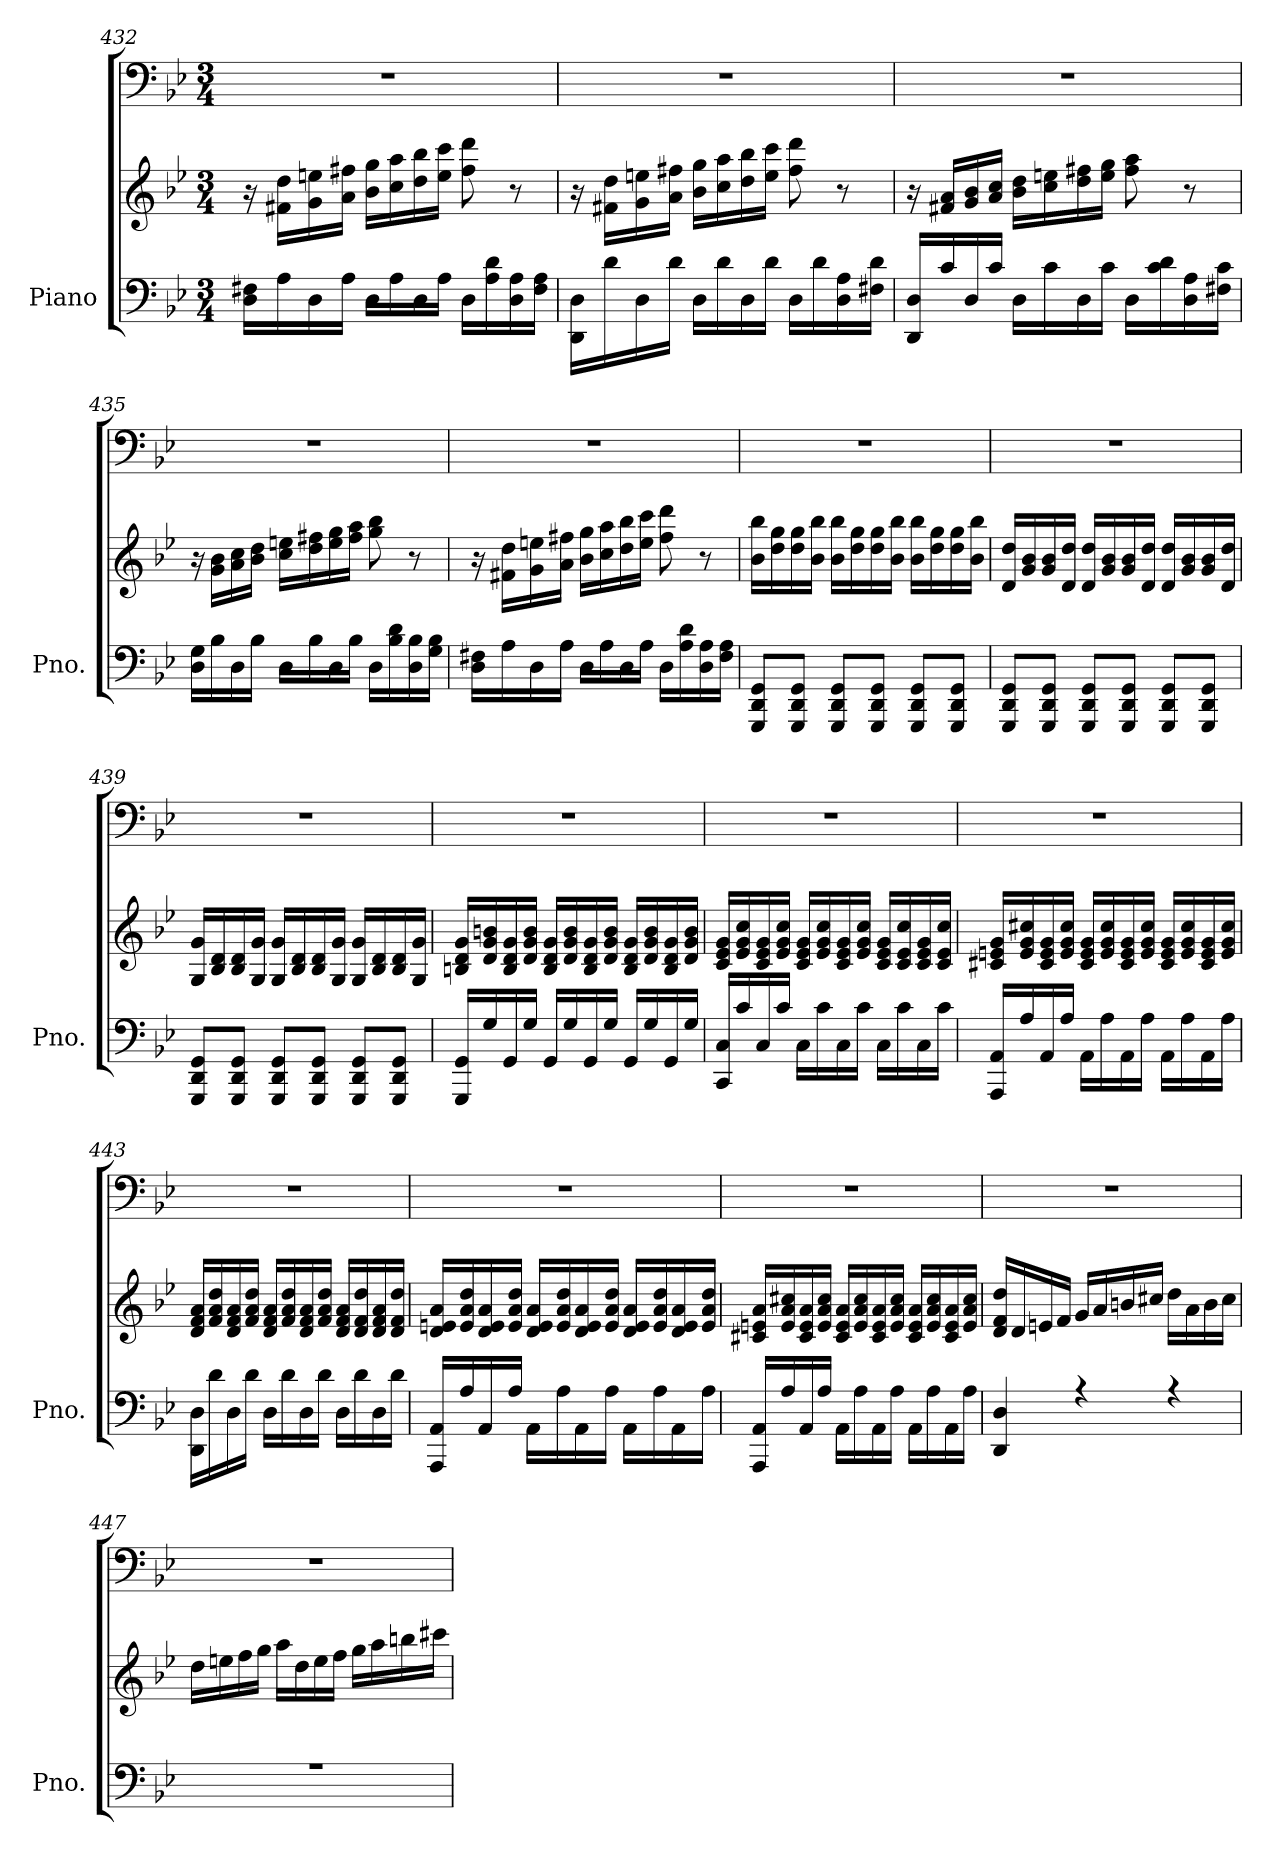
**kern	**kern	**kern
*part1	*part1	*part1
*staff3	*staff2	*staff1
*I"Piano	*	*
*I'Pno.	*	*
!!LO:LB:g=z
*clefF4	*clefG2	*clefF4
*k[b-e-]	*k[b-e-]	*k[b-e-]
*M3/4	*M3/4	*M3/4
=432	=432	=432
*^	*	*
16D\ 16F#X\LL	2.ryy	16r	2.r
16A\	.	16f#X\ 16dd\LL	.
16D\	.	16g\ 16een\	.
16A\JJ	.	16a\ 16ff#X\JJ	.
16D\LL	.	16b-\ 16gg\LL	.
16A\	.	16cc\ 16aa\	.
16D\	.	16dd\ 16bb-\	.
16A\JJ	.	16ee\ 16ccc\JJ	.
16D\LL	.	8ff#\ 8ddd\	.
16A\ 16d\	.	.	.
16D\ 16A\	.	8r	.
16F#\ 16A\JJ	.	.	.
=433	=433	=433	=433
16DD\ 16D\LL	2.ryy	16r	2.r
16d\	.	16f#X\ 16dd\LL	.
16D\	.	16g\ 16een\	.
16d\JJ	.	16a\ 16ff#X\JJ	.
16D\LL	.	16b-\ 16gg\LL	.
16d\	.	16cc\ 16aa\	.
16D\	.	16dd\ 16bb-\	.
16d\JJ	.	16ee\ 16ccc\JJ	.
16D\LL	.	8ff#\ 8ddd\	.
16d\	.	.	.
16D\ 16A\	.	8r	.
16F#X\ 16d\JJ	.	.	.
!!LO:PB:g=z
=434	=434	=434	=434
16DD/ 16D/LL	2.ryy	16r	2.r
16c/	.	16f#X/ 16a/LL	.
16D/	.	16g/ 16b-/	.
16c/JJ	.	16a/ 16cc/JJ	.
16D\LL	.	16b-\ 16dd\LL	.
16c\	.	16cc\ 16een\	.
16D\	.	16dd\ 16ff#X\	.
16c\JJ	.	16ee\ 16gg\JJ	.
16D\LL	.	8ff#\ 8aa\	.
16c\ 16d\	.	.	.
16D\ 16A\	.	8r	.
16F#X\ 16c\JJ	.	.	.
!!LO:LB:g=z
=435	=435	=435	=435
16D\ 16G\LL	2.ryy	16r	2.r
16B-\	.	16g\ 16b-\LL	.
16D\	.	16a\ 16cc\	.
16B-\JJ	.	16b-\ 16dd\JJ	.
16D\LL	.	16cc\ 16een\LL	.
16B-\	.	16dd\ 16ff#X\	.
16D\	.	16ee\ 16gg\	.
16B-\JJ	.	16ff#\ 16aa\JJ	.
16D\LL	.	8gg\ 8bb-\	.
16B-\ 16d\	.	.	.
16D\ 16B-\	.	8r	.
16G\ 16B-\JJ	.	.	.
=436	=436	=436	=436
16D\ 16F#X\LL	2.ryy	16r	2.r
16A\	.	16f#X\ 16dd\LL	.
16D\	.	16g\ 16een\	.
16A\JJ	.	16a\ 16ff#X\JJ	.
16D\LL	.	16b-\ 16gg\LL	.
16A\	.	16cc\ 16aa\	.
16D\	.	16dd\ 16bb-\	.
16A\JJ	.	16ee\ 16ccc\JJ	.
16D\LL	.	8ff#\ 8ddd\	.
16A\ 16d\	.	.	.
16D\ 16A\	.	8r	.
16F#\ 16A\JJ	.	.	.
=437	=437	=437	=437
8GGG/ 8DD/ 8GG/L	2.ryy	16b-\ 16bb-\LL	2.r
.	.	16dd\ 16gg\	.
8GGG/ 8DD/ 8GG/J	.	16dd\ 16gg\	.
.	.	16b-\ 16bb-\JJ	.
8GGG/ 8DD/ 8GG/L	.	16b-\ 16bb-\LL	.
.	.	16dd\ 16gg\	.
8GGG/ 8DD/ 8GG/J	.	16dd\ 16gg\	.
.	.	16b-\ 16bb-\JJ	.
8GGG/ 8DD/ 8GG/L	.	16b-\ 16bb-\LL	.
.	.	16dd\ 16gg\	.
8GGG/ 8DD/ 8GG/J	.	16dd\ 16gg\	.
.	.	16b-\ 16bb-\JJ	.
!!LO:LB:g=z
=438	=438	=438	=438
8GGG/ 8DD/ 8GG/L	2.ryy	16d/ 16dd/LL	2.r
.	.	16g/ 16b-/	.
8GGG/ 8DD/ 8GG/J	.	16g/ 16b-/	.
.	.	16d/ 16dd/JJ	.
8GGG/ 8DD/ 8GG/L	.	16d/ 16dd/LL	.
.	.	16g/ 16b-/	.
8GGG/ 8DD/ 8GG/J	.	16g/ 16b-/	.
.	.	16d/ 16dd/JJ	.
8GGG/ 8DD/ 8GG/L	.	16d/ 16dd/LL	.
.	.	16g/ 16b-/	.
8GGG/ 8DD/ 8GG/J	.	16g/ 16b-/	.
.	.	16d/ 16dd/JJ	.
!!LO:PB:g=z
=439	=439	=439	=439
8GGG/ 8DD/ 8GG/L	2.ryy	16G/ 16g/LL	2.r
.	.	16B-/ 16d/	.
8GGG/ 8DD/ 8GG/J	.	16B-/ 16d/	.
.	.	16G/ 16g/JJ	.
8GGG/ 8DD/ 8GG/L	.	16G/ 16g/LL	.
.	.	16B-/ 16d/	.
8GGG/ 8DD/ 8GG/J	.	16B-/ 16d/	.
.	.	16G/ 16g/JJ	.
8GGG/ 8DD/ 8GG/L	.	16G/ 16g/LL	.
.	.	16B-/ 16d/	.
8GGG/ 8DD/ 8GG/J	.	16B-/ 16d/	.
.	.	16G/ 16g/JJ	.
=440	=440	=440	=440
16GGG/ 16GG/LL	2.ryy	16Bn/ 16d/ 16g/LL	2.r
16G/	.	16d/ 16g/ 16bn/	.
16GG/	.	16B/ 16d/ 16g/	.
16G/JJ	.	16d/ 16g/ 16b/JJ	.
16GG/LL	.	16B/ 16d/ 16g/LL	.
16G/	.	16d/ 16g/ 16b/	.
16GG/	.	16B/ 16d/ 16g/	.
16G/JJ	.	16d/ 16g/ 16b/JJ	.
16GG/LL	.	16B/ 16d/ 16g/LL	.
16G/	.	16d/ 16g/ 16b/	.
16GG/	.	16B/ 16d/ 16g/	.
16G/JJ	.	16d/ 16g/ 16b/JJ	.
=441	=441	=441	=441
16CC/ 16C/LL	2.ryy	16c/ 16e-/ 16g/LL	2.r
16c/	.	16e-/ 16g/ 16cc/	.
16C/	.	16c/ 16e-/ 16g/	.
16c/JJ	.	16e-/ 16g/ 16cc/JJ	.
16C\LL	.	16c/ 16e-/ 16g/LL	.
16c\	.	16e-/ 16g/ 16cc/	.
16C\	.	16c/ 16e-/ 16g/	.
16c\JJ	.	16e-/ 16g/ 16cc/JJ	.
16C\LL	.	16c/ 16e-/ 16g/LL	.
16c\	.	16c/ 16e-/ 16cc/	.
16C\	.	16c/ 16e-/ 16g/	.
16c\JJ	.	16c/ 16e-/ 16cc/JJ	.
!!LO:LB:g=z
=442	=442	=442	=442
16AAA/ 16AA/LL	2.ryy	16c#X/ 16en/ 16g/LL	2.r
16A/	.	16e/ 16g/ 16cc#X/	.
16AA/	.	16c#/ 16e/ 16g/	.
16A/JJ	.	16e/ 16g/ 16cc#/JJ	.
16AA\LL	.	16c#/ 16e/ 16g/LL	.
16A\	.	16e/ 16g/ 16cc#/	.
16AA\	.	16c#/ 16e/ 16g/	.
16A\JJ	.	16e/ 16g/ 16cc#/JJ	.
16AA\LL	.	16c#/ 16e/ 16g/LL	.
16A\	.	16e/ 16g/ 16cc#/	.
16AA\	.	16c#/ 16e/ 16g/	.
16A\JJ	.	16e/ 16g/ 16cc#/JJ	.
=443	=443	=443	=443
16DD\ 16D\LL	2.ryy	16d/ 16f/ 16a/LL	2.r
16d\	.	16f/ 16a/ 16dd/	.
16D\	.	16d/ 16f/ 16a/	.
16d\JJ	.	16f/ 16a/ 16dd/JJ	.
16D\LL	.	16d/ 16f/ 16a/LL	.
16d\	.	16f/ 16a/ 16dd/	.
16D\	.	16d/ 16f/ 16a/	.
16d\JJ	.	16f/ 16a/ 16dd/JJ	.
16D\LL	.	16d/ 16f/ 16a/LL	.
16d\	.	16d/ 16f/ 16dd/	.
16D\	.	16d/ 16f/ 16a/	.
16d\JJ	.	16d/ 16f/ 16dd/JJ	.
=444	=444	=444	=444
16AAA/ 16AA/LL	2.ryy	16d/ 16en/ 16a/LL	2.r
16A/	.	16e/ 16a/ 16dd/	.
16AA/	.	16d/ 16e/ 16a/	.
16A/JJ	.	16e/ 16a/ 16dd/JJ	.
16AA\LL	.	16d/ 16e/ 16a/LL	.
16A\	.	16e/ 16a/ 16dd/	.
16AA\	.	16d/ 16e/ 16a/	.
16A\JJ	.	16e/ 16a/ 16dd/JJ	.
16AA\LL	.	16d/ 16e/ 16a/LL	.
16A\	.	16e/ 16a/ 16dd/	.
16AA\	.	16d/ 16e/ 16a/	.
16A\JJ	.	16e/ 16a/ 16dd/JJ	.
!!LO:LB:g=z
=445	=445	=445	=445
16AAA/ 16AA/LL	2.ryy	16c#X/ 16en/ 16a/LL	2.r
16A/	.	16e/ 16a/ 16cc#X/	.
16AA/	.	16c#/ 16e/ 16a/	.
16A/JJ	.	16e/ 16a/ 16cc#/JJ	.
16AA\LL	.	16c#/ 16e/ 16a/LL	.
16A\	.	16e/ 16a/ 16cc#/	.
16AA\	.	16c#/ 16e/ 16a/	.
16A\JJ	.	16e/ 16a/ 16cc#/JJ	.
16AA\LL	.	16c#/ 16e/ 16a/LL	.
16A\	.	16e/ 16a/ 16cc#/	.
16AA\	.	16c#/ 16e/ 16a/	.
16A\JJ	.	16e/ 16a/ 16cc#/JJ	.
!!LO:LB:g=z
=446	=446	=446	=446
4DD/ 4D/	2.ryy	16d/ 16f/ 16dd/LL	2.r
.	.	16d/	.
.	.	16en/	.
.	.	16f/JJ	.
4r	.	16g/LL	.
.	.	16a/	.
.	.	16bn/	.
.	.	16cc#X/JJ	.
4r	.	16dd\LL	.
.	.	16a\	.
.	.	16b\	.
.	.	16cc#\JJ	.
=447	=447	=447	=447
2.r	2.ryy	16dd\LL	2.r
.	.	16een\	.
.	.	16ff\	.
.	.	16gg\JJ	.
.	.	16aa\LL	.
.	.	16dd\	.
.	.	16ee\	.
.	.	16ff\JJ	.
.	.	16gg\LL	.
.	.	16aa\	.
.	.	16bbn\	.
.	.	16ccc#X\JJ	.
*v	*v	*	*
=	=	=
*-	*-	*-
